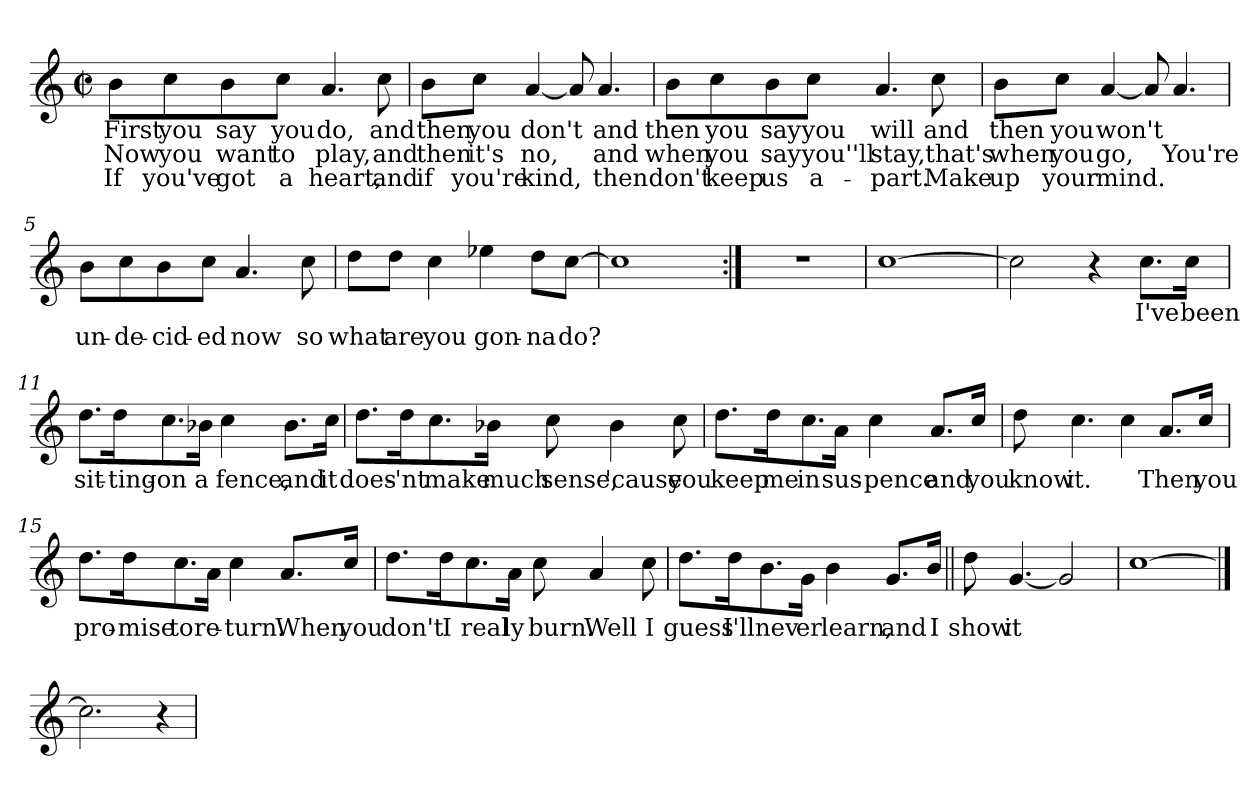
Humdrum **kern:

**kern	**text	**text	**text
*part1	*part1	*part1	*part1
*staff1	*staff1	*staff1	*staff1
*clefG2	*	*	*
*k[]	*	*	*
*C:	*	*	*
*M2/2	*	*	*
*met(c|)	*	*	*
=1	=1	=1	=1
8b\L	First	Now	If
8cc\	you	you	you've
8b\	say	want	got
8cc\J	you	to	a
4.a/	do,	play,	heart,
8cc\	and	and	and
=2	=2	=2	=2
8b\L	then	then	if
8cc\J	you	it's	you're
[4a/	don't	no,	kind,
8a/]	.	.	.
4.a/	and	and	then
!!LO:LB:g=z
=3	=3	=3	=3
8b\L	then	when	don't
8cc\	you	you	keep
8b\	say	say	us
8cc\J	you	you''ll	a-
4.a/	will	stay,	-part.
8cc\	and	that's	Make
=4	=4	=4	=4
8b\L	then	when	up
8cc\J	you	you	your
[4a/	won't	go,	mind.
8a/]	.	.	.
4.a/	.	You're	.
=5	=5	=5	=5
8b\L	.	un-	.
8cc\	.	-de-	.
8b\	.	-cid-	.
8cc\J	.	-ed	.
4.a/	.	now	.
8cc\	.	so	.
!!LO:LB:g=z
=6	=6	=6	=6
8dd\L	.	what	.
8dd\J	.	are	.
4cc\	.	you	.
4ee-X\	.	gon-	.
8dd\L	.	-na	.
[8cc\J	.	do?	.
=7	=7	=7	=7
1cc]	.	.	.
=8:|!	=8:|!	=8:|!	=8:|!
1r	.	.	.
=9	=9	=9	=9
[1cc	.	.	.
=10	=10	=10	=10
2cc\]	.	.	.
4r	.	.	.
8.cc\L	I've	.	.
16cc\J	been	.	.
!!LO:LB:g=z
=11	=11	=11	=11
8.dd\L	sit-	.	.
16dd\	-ting-	.	.
8.cc\	on	.	.
16b-X\J	a	.	.
4cc\	fence,	.	.
8.b-\L	and	.	.
16cc\J	it	.	.
=12	=12	=12	=12
8.dd\L	does-	.	.
16dd\	-'nt	.	.
8.cc\	make	.	.
16b-X\J	much	.	.
8cc\	sense,	.	.
4b-\	'cause	.	.
8cc\	you	.	.
=13	=13	=13	=13
8.dd\L	keep	.	.
16dd\	me	.	.
8.cc\	in	.	.
16a\J	sus-	.	.
4cc\	-pence	.	.
8.a/L	and	.	.
16cc/J	you	.	.
!!LO:LB:g=z
=14	=14	=14	=14
8dd\	know	.	.
4.cc\	it.	.	.
4cc\	.	.	.
8.a/L	Then	.	.
16cc/J	you	.	.
=15	=15	=15	=15
8.dd\L	pro-	.	.
16dd\	-mise	.	.
8.cc\	to	.	.
16a\J	re-	.	.
4cc\	turn.	.	.
8.a/L	When	.	.
16cc/J	you	.	.
=16	=16	=16	=16
8.dd\L	don't	.	.
16dd\	I	.	.
8.cc\	real	.	.
16a\J	ly	.	.
8cc\	burn.	.	.
4a/	Well	.	.
8cc\	I	.	.
!!LO:LB:g=z
=17	=17	=17	=17
8.dd\L	guess	.	.
16dd\	I'll	.	.
8.b\	nev	.	.
16g\J	-er	.	.
4b\	learn,	.	.
8.g/L	and	.	.
16b/J	I	.	.
=18||	=18||	=18||	=18||
8dd\	show	.	.
[4.g/	it	.	.
2g/]	.	.	.
=19	=19	=19	=19
[1cc	.	.	.
==20	==20	==20	==20
2.cc\]	.	.	.
4r	.	.	.
=	=	=	=
*-	*-	*-	*-
